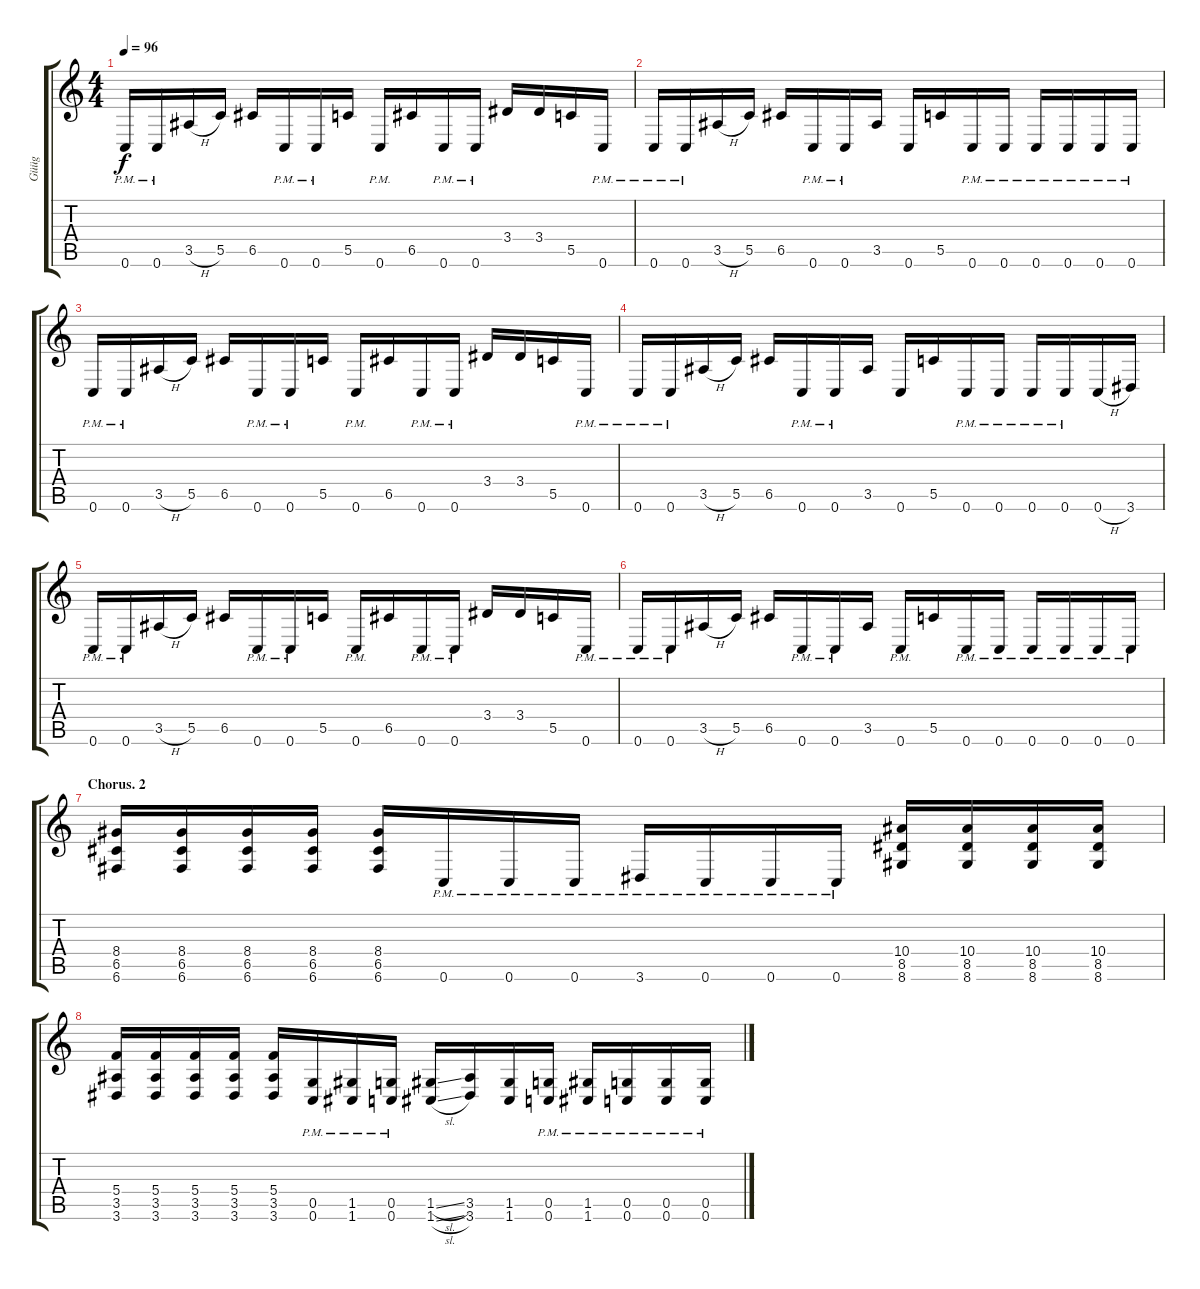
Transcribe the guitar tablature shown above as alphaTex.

\track ("Güüg" "Güüg") {instrument distortionguitar}
\staff {score tabs}
\tuning (D4 A3 F3 C3 G2 C2) {hide}
\ts (4 4)
\tempo 96
\clef g2
\ks c
0.6{pm}.16{dy f} 0.6{pm}.16 3.5{h}.16 5.5.16 6.5.16 0.6{pm}.16 0.6{pm}.16 5.5.16 0.6{pm}.16 6.5.16 0.6{pm}.16 0.6{pm}.16 3.4.16 3.4.16 5.5.16 0.6{pm}.16 |
0.6{pm}.16 0.6{pm}.16 3.5{h}.16 5.5.16 6.5.16 0.6{pm}.16 0.6{pm}.16 3.5.16 0.6.16 5.5.16 0.6{pm}.16 0.6{pm}.16 0.6{pm}.16 0.6{pm}.16 0.6{pm}.16 0.6{pm}.16 |
0.6{pm}.16 0.6{pm}.16 3.5{h}.16 5.5.16 6.5.16 0.6{pm}.16 0.6{pm}.16 5.5.16 0.6{pm}.16 6.5.16 0.6{pm}.16 0.6{pm}.16 3.4.16 3.4.16 5.5.16 0.6{pm}.16 |
0.6{pm}.16 0.6{pm}.16 3.5{h}.16 5.5.16 6.5.16 0.6{pm}.16 0.6{pm}.16 3.5.16 0.6.16 5.5.16 0.6{pm}.16 0.6{pm}.16 0.6{pm}.16 0.6{pm}.16 0.6{h}.16 3.6.16 |
0.6{pm}.16 0.6{pm}.16 3.5{h}.16 5.5.16 6.5.16 0.6{pm}.16 0.6{pm}.16 5.5.16 0.6{pm}.16 6.5.16 0.6{pm}.16 0.6{pm}.16 3.4.16 3.4.16 5.5.16 0.6{pm}.16 |
0.6{pm}.16 0.6{pm}.16 3.5{h}.16 5.5.16 6.5.16 0.6{pm}.16 0.6{pm}.16 3.5.16 0.6{pm}.16 5.5.16 0.6{pm}.16 0.6{pm}.16 0.6{pm}.16 0.6{pm}.16 0.6{pm}.16 0.6{pm}.16 |
\section ("" "Chorus. 2")
(8.4 6.5 6.6).16 (8.4 6.5 6.6).16 (8.4 6.5 6.6).16 (8.4 6.5 6.6).16 (8.4 6.5 6.6).16 0.6{pm}.16 0.6{pm}.16 0.6{pm}.16 3.6{pm}.16 0.6{pm}.16 0.6{pm}.16 0.6{pm}.16 (10.4 8.5 8.6).16 (10.4 8.5 8.6).16 (10.4 8.5 8.6).16 (10.4 8.5 8.6).16 |
(5.4 3.5 3.6).16 (5.4 3.5 3.6).16 (5.4 3.5 3.6).16 (5.4 3.5 3.6).16 (5.4 3.5 3.6).16 (0.5{pm} 0.6{pm}).16 (1.5{pm} 1.6{pm}).16 (0.5{pm} 0.6{pm}).16 (1.5{sl} 1.6{sl}).16 (3.5 3.6).16 (1.5 1.6).16 (0.5{pm} 0.6{pm}).16 (1.5{pm} 1.6{pm}).16 (0.5{pm} 0.6{pm}).16 (0.5{pm} 0.6{pm}).16 (0.5{pm} 0.6{pm}).16
